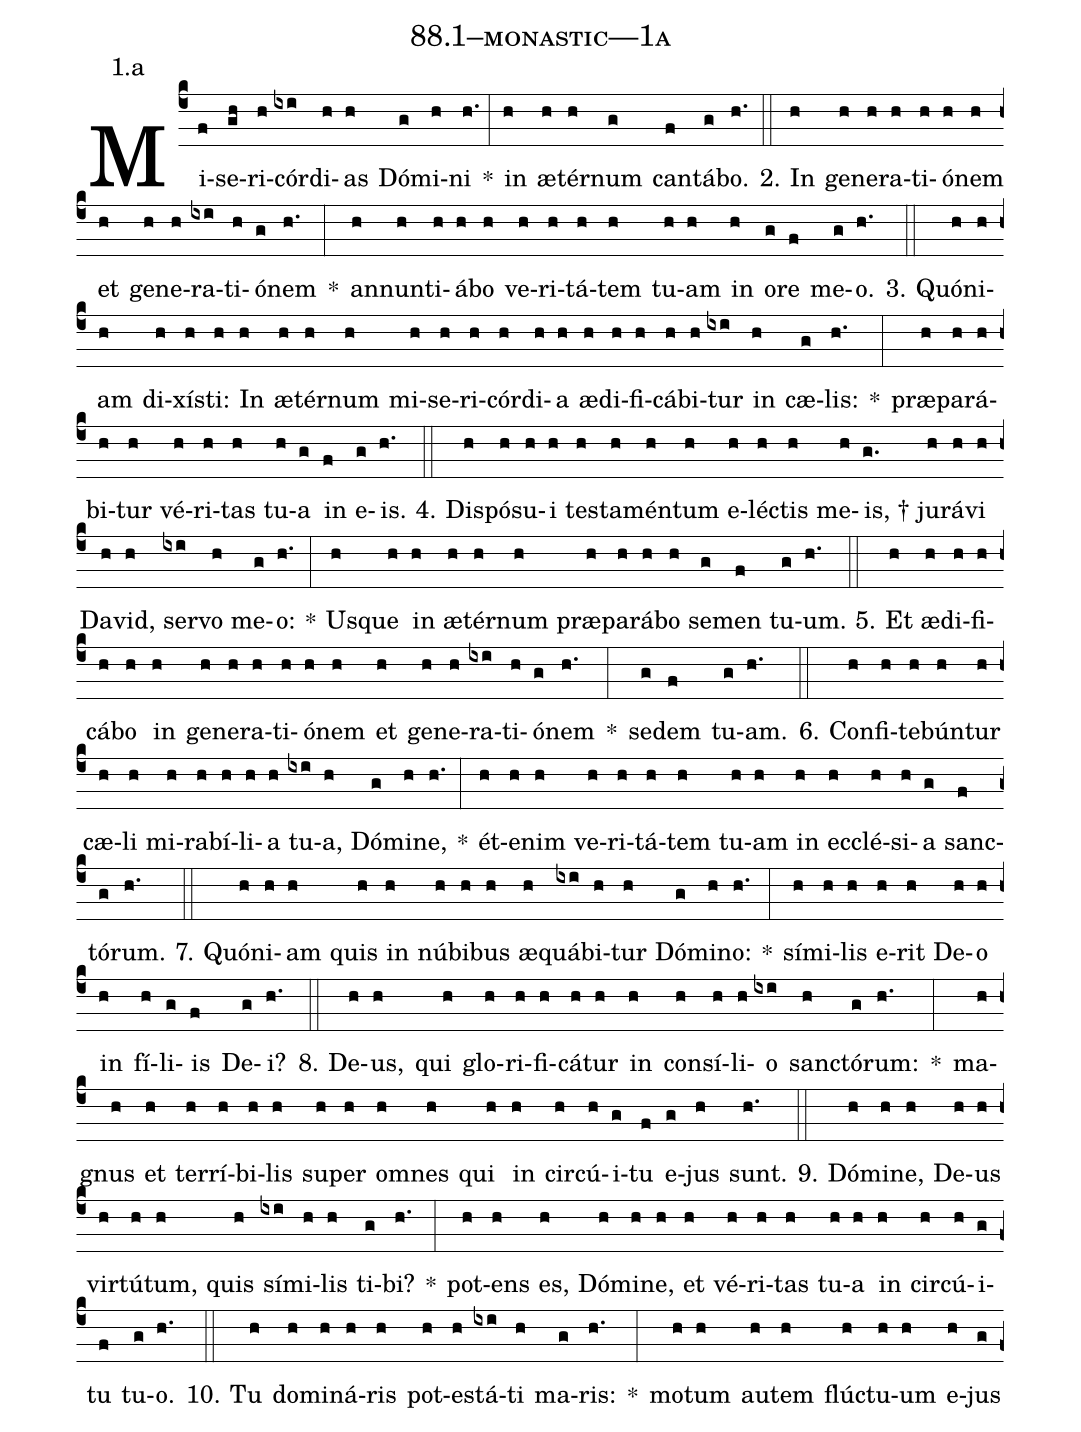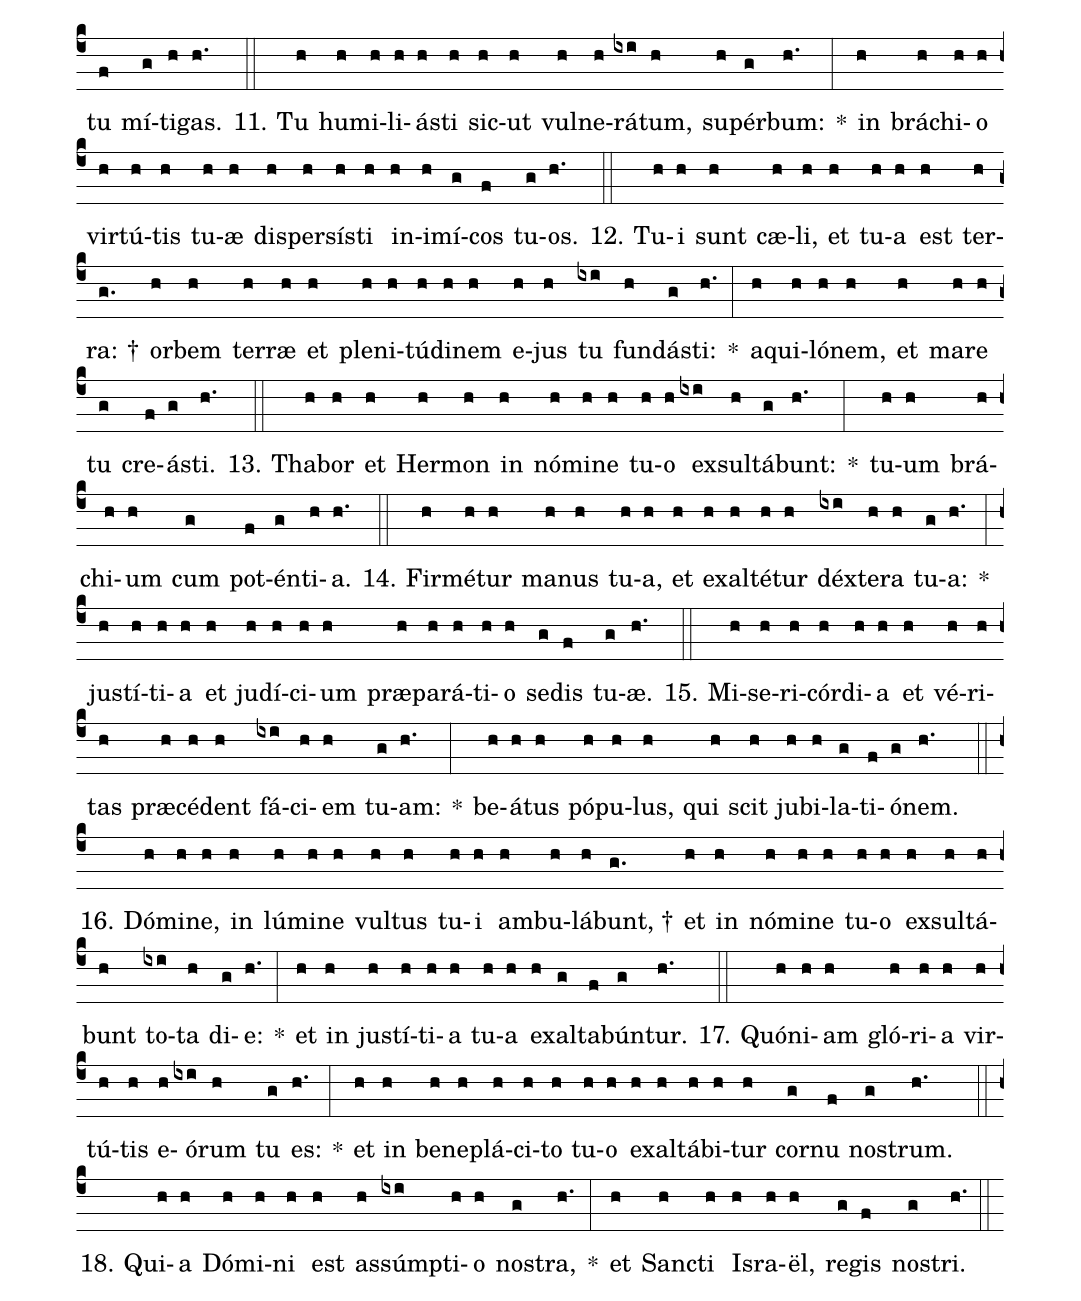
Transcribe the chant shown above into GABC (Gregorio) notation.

name: 88.1--monastic---1a;
annotation: 1.a;
%%
(c4)Mi(f)se(gh)ri(h)cór(ixi)di(h)as(h) Dó(g)mi(h)ni(h.) *(:) in(h) æ(h)tér(h)num(g) can(f)tá(g)bo.(h.) (::)
2. In(h) ge(h)ne(h)ra(h)ti(h)ó(h)nem(h) et(h) ge(h)ne(h)ra(ixi)ti(h)ó(g)nem(h.) *(:) an(h)nun(h)ti(h)á(h)bo(h) ve(h)ri(h)tá(h)tem(h) tu(h)am(h) in(h) o(g)re(f) me(g)o.(h.) (::)
3. Quón(h)i(h)am(h) di(h)xís(h)ti:(h) In(h) æ(h)tér(h)num(h) mi(h)se(h)ri(h)cór(h)di(h)a(h) æ(h)di(h)fi(h)cá(h)bi(h)tur(ixi) in(h) cæ(g)lis:(h.) *(:) præ(h)pa(h)rá(h)bi(h)tur(h) vé(h)ri(h)tas(h) tu(h)a(g) in(f) e(g)is.(h.) (::)
4. Dis(h)pó(h)su(h)i(h) tes(h)ta(h)mén(h)tum(h) e(h)léc(h)tis(h) me(h)is, †(g.) ju(h)rá(h)vi(h) Da(h)vid,(h) ser(ixi)vo(h) me(g)o:(h.) *(:) Us(h)que(h) in(h) æ(h)tér(h)num(h) præ(h)pa(h)rá(h)bo(h) se(g)men(f) tu(g)um.(h.) (::)
5. Et(h) æ(h)di(h)fi(h)cá(h)bo(h) in(h) ge(h)ne(h)ra(h)ti(h)ó(h)nem(h) et(h) ge(h)ne(h)ra(ixi)ti(h)ó(g)nem(h.) *(:) se(g)dem(f) tu(g)am.(h.) (::)
6. Con(h)fi(h)te(h)bún(h)tur(h) cæ(h)li(h) mi(h)ra(h)bí(h)li(h)a(h) tu(ixi)a,(h) Dó(g)mi(h)ne,(h.) *(:) ét(h)e(h)nim(h) ve(h)ri(h)tá(h)tem(h) tu(h)am(h) in(h) ec(h)clé(h)si(h)a(g) sanc(f)tó(g)rum.(h.) (::)
7. Quón(h)i(h)am(h) quis(h) in(h) nú(h)bi(h)bus(h) æ(h)quá(ixi)bi(h)tur(h) Dó(g)mi(h)no:(h.) *(:) sí(h)mi(h)lis(h) e(h)rit(h) De(h)o(h) in(h) fí(h)li(g)is(f) De(g)i?(h.) (::)
8. De(h)us,(h) qui(h) glo(h)ri(h)fi(h)cá(h)tur(h) in(h) con(h)sí(h)li(h)o(ixi) sanc(h)tó(g)rum:(h.) *(:) ma(h)gnus(h) et(h) ter(h)rí(h)bi(h)lis(h) su(h)per(h) om(h)nes(h) qui(h) in(h) cir(h)cú(h)i(g)tu(f) e(g)jus(h) sunt.(h.) (::)
9. Dó(h)mi(h)ne,(h) De(h)us(h) vir(h)tú(h)tum,(h) quis(h) sí(ixi)mi(h)lis(h) ti(g)bi?(h.) *(:) pot(h)ens(h) es,(h) Dó(h)mi(h)ne,(h) et(h) vé(h)ri(h)tas(h) tu(h)a(h) in(h) cir(h)cú(h)i(g)tu(f) tu(g)o.(h.) (::)
10. Tu(h) do(h)mi(h)ná(h)ris(h) pot(h)es(h)tá(ixi)ti(h) ma(g)ris:(h.) *(:) mo(h)tum(h) au(h)tem(h) flúc(h)tu(h)um(h) e(h)jus(g) tu(f) mí(g)ti(h)gas.(h.) (::)
11. Tu(h) hu(h)mi(h)li(h)ás(h)ti(h) sic(h)ut(h) vul(h)ne(h)rá(ixi)tum,(h) su(h)pér(g)bum:(h.) *(:) in(h) brá(h)chi(h)o(h) vir(h)tú(h)tis(h) tu(h)æ(h) di(h)sper(h)sís(h)ti(h) in(h)i(h)mí(g)cos(f) tu(g)os.(h.) (::)
12. Tu(h)i(h) sunt(h) cæ(h)li,(h) et(h) tu(h)a(h) est(h) ter(h)ra: †(g.) or(h)bem(h) ter(h)ræ(h) et(h) ple(h)ni(h)tú(h)di(h)nem(h) e(h)jus(h) tu(ixi) fun(h)dás(g)ti:(h.) *(:) a(h)qui(h)ló(h)nem,(h) et(h) ma(h)re(h) tu(g) cre(f)ás(g)ti.(h.) (::)
13. Tha(h)bor(h) et(h) Her(h)mon(h) in(h) nó(h)mi(h)ne(h) tu(h)o(h) ex(ixi)sul(h)tá(g)bunt:(h.) *(:) tu(h)um(h) brá(h)chi(h)um(h) cum(g) pot(f)én(g)ti(h)a.(h.) (::)
14. Fir(h)mé(h)tur(h) ma(h)nus(h) tu(h)a,(h) et(h) ex(h)al(h)té(h)tur(h) déx(ixi)te(h)ra(h) tu(g)a:(h.) *(:) jus(h)tí(h)ti(h)a(h) et(h) ju(h)dí(h)ci(h)um(h) præ(h)pa(h)rá(h)ti(h)o(h) se(g)dis(f) tu(g)æ.(h.) (::)
15. Mi(h)se(h)ri(h)cór(h)di(h)a(h) et(h) vé(h)ri(h)tas(h) præ(h)cé(h)dent(h) fá(ixi)ci(h)em(h) tu(g)am:(h.) *(:) be(h)á(h)tus(h) pó(h)pu(h)lus,(h) qui(h) scit(h) ju(h)bi(h)la(g)ti(f)ó(g)nem.(h.) (::)
16. Dó(h)mi(h)ne,(h) in(h) lú(h)mi(h)ne(h) vul(h)tus(h) tu(h)i(h) am(h)bu(h)lá(h)bunt, †(g.) et(h) in(h) nó(h)mi(h)ne(h) tu(h)o(h) ex(h)sul(h)tá(h)bunt(h) to(ixi)ta(h) di(g)e:(h.) *(:) et(h) in(h) jus(h)tí(h)ti(h)a(h) tu(h)a(h) ex(h)al(g)ta(f)bún(g)tur.(h.) (::)
17. Quón(h)i(h)am(h) gló(h)ri(h)a(h) vir(h)tú(h)tis(h) e(h)ó(ixi)rum(h) tu(g) es:(h.) *(:) et(h) in(h) be(h)ne(h)plá(h)ci(h)to(h) tu(h)o(h) ex(h)al(h)tá(h)bi(h)tur(h) cor(g)nu(f) nos(g)trum.(h.) (::)
18. Qui(h)a(h) Dó(h)mi(h)ni(h) est(h) as(h)súmp(ixi)ti(h)o(h) nos(g)tra,(h.) *(:) et(h) Sanc(h)ti(h) Is(h)ra(h)ël,(h) re(g)gis(f) nos(g)tri.(h.) (::)
